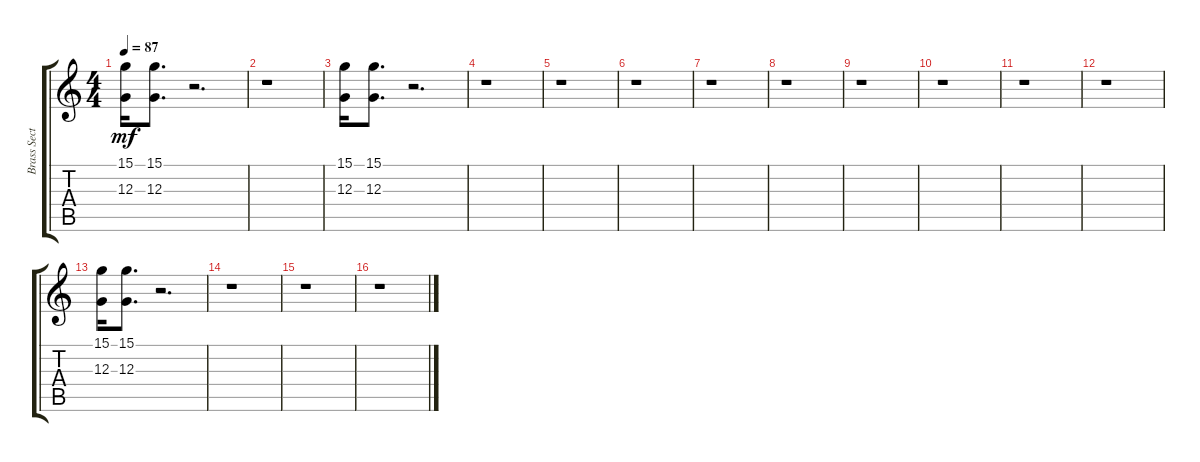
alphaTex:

\track ("Brass Section" "Brass Sect") {instrument brasssection}
\staff {score tabs}
\tuning (E4 B3 G3 D3 A2 E2) {hide}
\ts (4 4)
\tempo 87
\clef g2
\ks aminor
(15.1 12.3).16{dy mf} (15.1 12.3).8{d} r.2{d} |
r.1 |
(15.1 12.3).16 (15.1 12.3).8{d} r.2{d} |
r.1 |
r.1 |
r.1 |
r.1 |
r.1 |
r.1 |
r.1 |
r.1 |
r.1 |
(15.1 12.3).16 (15.1 12.3).8{d} r.2{d} |
r.1 |
r.1 |
r.1
